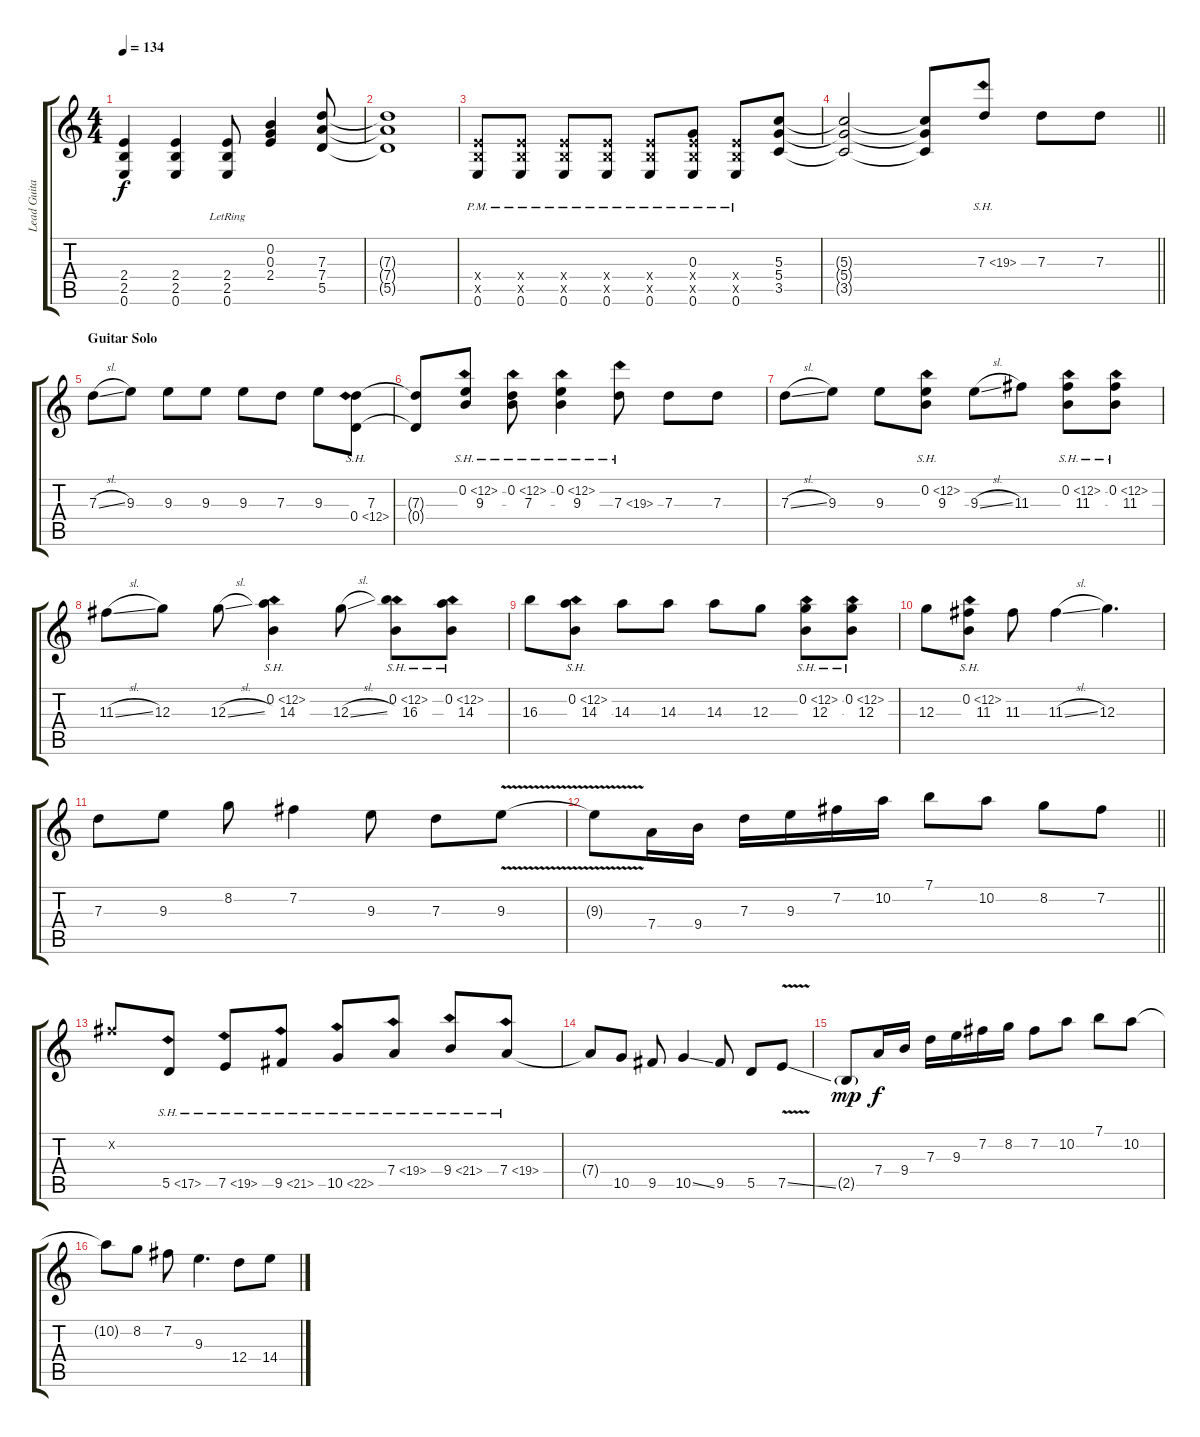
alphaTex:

\track ("Lead Guitar" "Lead Guita") {instrument distortionguitar}
\staff {score tabs}
\tuning (E4 B3 G3 D3 A2 E2) {hide}
\ts (4 4)
\tempo 134
\clef g2
\ks c
(2.4 2.5 0.6).4{dy f} (2.4 2.5 0.6).4 (2.4 2.5{lr} 0.6{lr}).8 (0.2 0.3 2.4).4 (7.3 7.4 5.5).8 |
(7.3{t} 7.4{t} 5.5{t}).1 |
(2.4{x} 2.5{x} 0.6{pm}).8 (2.4{x} 2.5{x} 0.6{pm}).8 (2.4{x} 2.5{x} 0.6{pm}).8 (2.4{x} 2.5{x} 0.6{pm}).8 (2.4{x} 2.5{x} 0.6{pm}).8 (0.3 2.4{x} 2.5{x} 0.6{pm}).8 (2.4{x} 2.5{x} 0.6{pm}).8 (5.3 5.4 3.5).8 |
\barLineRight lightlight
(5.3{t} 5.4{t} 3.5{t}).2 (5.3{t} 5.4{t} 3.5{t}).8 7.3{sh 12}.8 7.3.8 7.3.8 |
\section ("" "Guitar Solo")
7.3{sl}.8 9.3.8 9.3.8 9.3.8 9.3.8 7.3.8 9.3.8 (7.3 0.4{sh 12}).8 |
(7.3{t} 0.4{t}).8 (0.2{sh 12} 9.3).8 (0.2{sh 12} 7.3).8 (0.2{sh 12} 9.3).4 7.3{sh 12}.8 7.3.8 7.3.8 |
7.3{sl}.8 9.3.8 9.3.8 (0.2{sh 12} 9.3).8 9.3{sl}.8 11.3.8 (0.2{sh 12} 11.3).8 (0.2{sh 12} 11.3).8 |
11.3{sl}.8 12.3.8 12.3{sl}.8 (0.2{sh 12} 14.3).4 12.3{sl}.8 (0.2{sh 12} 16.3).8 (0.2{sh 12} 14.3).8 |
16.3.8 (0.2{sh 12} 14.3).8 14.3.8 14.3.8 14.3.8 12.3.8 (0.2{sh 12} 12.3).8 (0.2{sh 12} 12.3).8 |
12.3.8 (0.2{sh 12} 11.3).8 11.3.8 11.3{sl}.4 12.3.4{d} |
7.3.8 9.3.8 8.2.8 7.2.4 9.3.8 7.3.8 9.3{v}.8 |
\barLineRight lightlight
9.3{t}.8 7.4.16 9.4.16 7.3.16 9.3.16 7.2.16 10.2.16 7.1.8 10.2.8 8.2.8 7.2.8 |
7.2{x}.8 5.5{sh 12}.8 7.5{sh 12}.8 9.5{sh 12}.8 10.5{sh 12}.8 7.4{sh 12}.8 9.4{sh 12}.8 7.4{sh 12}.8 |
7.4{t}.8 10.5.8 9.5.8 10.5{ss}.4 9.5.8 5.5.8 7.5{v ss}.8 |
2.5{g}.8{dy mp} 7.4.16{dy f} 9.4.16 7.3.16 9.3.16 7.2.16 8.2.16 7.2.8 10.2.8 7.1.8 10.2.8 |
10.2{t}.8 8.2.8 7.2.8 9.3.4{d} 12.4.8 14.4{ss}.8
